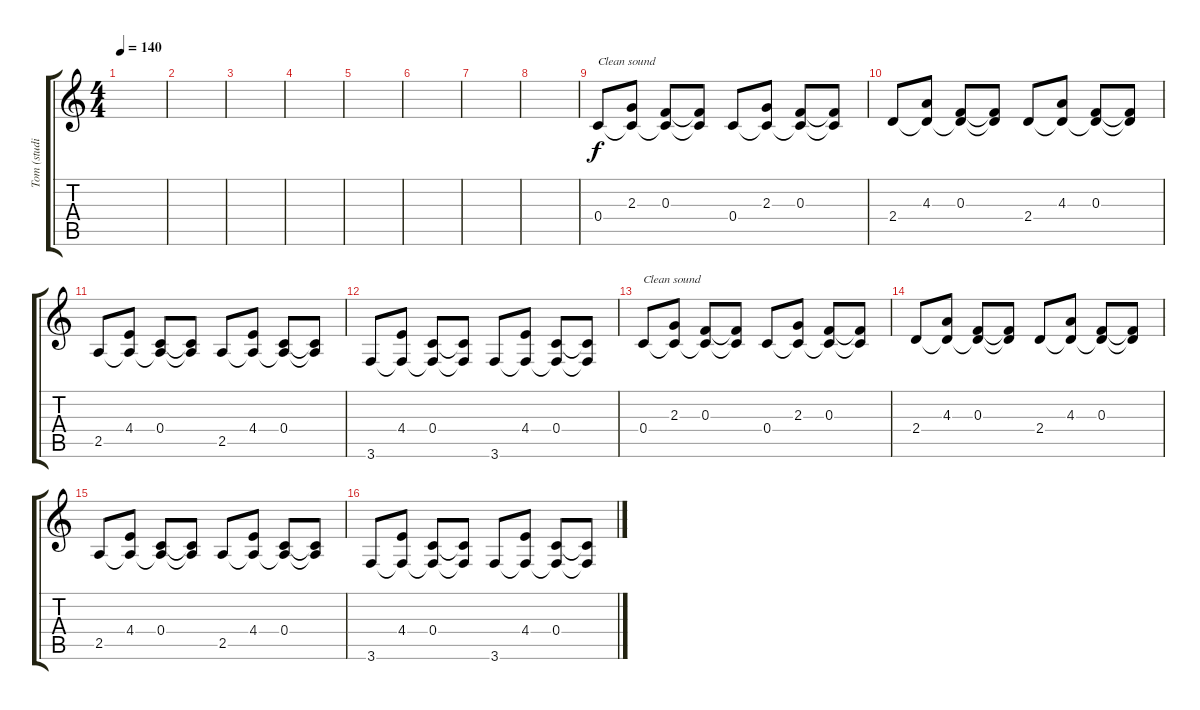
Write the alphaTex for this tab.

\track ("Tom (studio guitar)" "Tom (studi") {instrument electricguitarjazz}
\staff {score tabs}
\tuning (D4 A3 F3 C3 G2 D2) {hide}
\ts (4 4)
\tempo 140
\clef g2
\ks c
|
|
|
|
|
|
|
|
0.4.8{txt "Clean sound"} (2.3 0.4{t}).8 (0.3 0.4{t}).8 (0.3{t} 0.4{t}).8 0.4.8 (2.3 0.4{t}).8 (0.3 0.4{t}).8 (0.3{t} 0.4{t}).8 |
2.4.8 (4.3 2.4{t}).8 (0.3 2.4{t}).8 (0.3{t} 2.4{t}).8 2.4.8 (4.3 2.4{t}).8 (0.3 2.4{t}).8 (0.3{t} 2.4{t}).8 |
2.5.8 (4.4 2.5{t}).8 (0.4 2.5{t}).8 (0.4{t} 2.5{t}).8 2.5.8 (4.4 2.5{t}).8 (0.4 2.5{t}).8 (0.4{t} 2.5{t}).8 |
3.6.8 (4.4 3.6{t}).8 (0.4 3.6{t}).8 (0.4{t} 3.6{t}).8 3.6.8 (4.4 3.6{t}).8 (0.4 3.6{t}).8 (0.4{t} 3.6{t}).8 |
0.4.8{txt "Clean sound"} (2.3 0.4{t}).8 (0.3 0.4{t}).8 (0.3{t} 0.4{t}).8 0.4.8 (2.3 0.4{t}).8 (0.3 0.4{t}).8 (0.3{t} 0.4{t}).8 |
2.4.8 (4.3 2.4{t}).8 (0.3 2.4{t}).8 (0.3{t} 2.4{t}).8 2.4.8 (4.3 2.4{t}).8 (0.3 2.4{t}).8 (0.3{t} 2.4{t}).8 |
2.5.8 (4.4 2.5{t}).8 (0.4 2.5{t}).8 (0.4{t} 2.5{t}).8 2.5.8 (4.4 2.5{t}).8 (0.4 2.5{t}).8 (0.4{t} 2.5{t}).8 |
3.6.8 (4.4 3.6{t}).8 (0.4 3.6{t}).8 (0.4{t} 3.6{t}).8 3.6.8 (4.4 3.6{t}).8 (0.4 3.6{t}).8 (0.4{t} 3.6{t}).8
